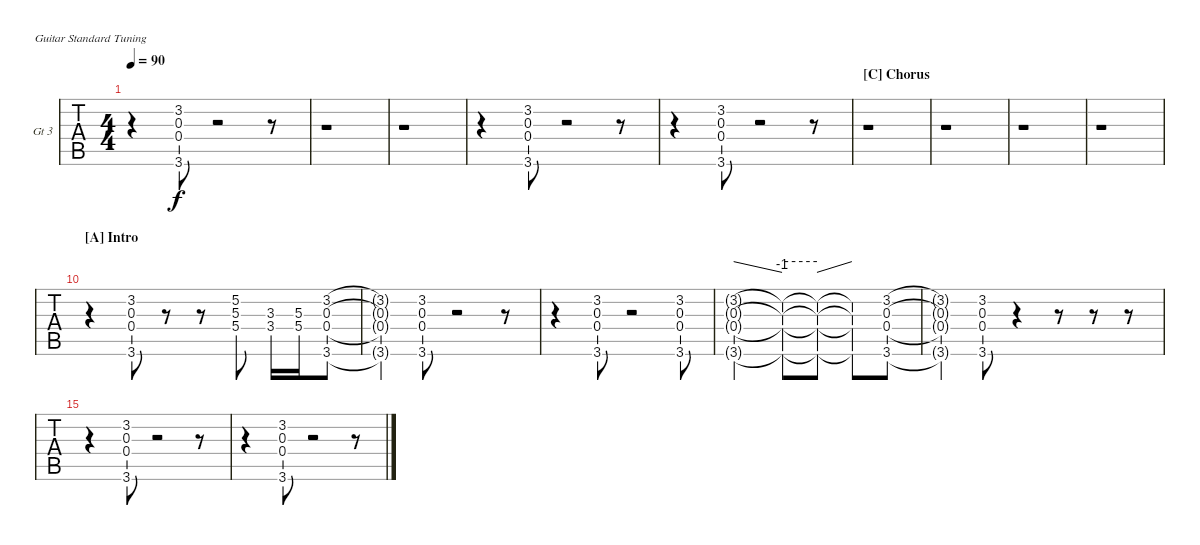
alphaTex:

\bracketExtendMode nobrackets
\firstSystemTrackNameOrientation horizontal
\otherSystemsTrackNameOrientation horizontal
\defaultBarNumberDisplay FirstOfSystem
\track ("Guitar 3" "Gt 3") {instrument distortionguitar}
\staff {tabs}
\tuning (E4 B3 G3 D3 A2 E2)
\ts (4 4)
\tempo 90
\clef g2
\ks c
r.4{dy f} (3.2 0.3 0.4 3.6).8 r.2 r.8 |
r.1 |
r.1 |
r.4 (3.2 0.3 0.4 3.6).8 r.2 r.8 |
r.4 (3.2 0.3 0.4 3.6).8 r.2 r.8 |
\section ("C" "Chorus")
r.1 |
r.1 |
r.1 |
r.1 |
\section ("A" "Intro")
r.4 (3.2 0.3 0.4 3.6).8 r.8 r.8 (5.2 5.3 5.4).8 (3.3 3.4).16 (5.3 5.4).16 (3.2 0.3 0.4 3.6).8 |
(0.4{t} 0.3{t} 3.2{t} 3.6{t}).4 (3.2 0.3 0.4 3.6).8 r.2 r.8 |
r.4 (3.2 0.3 0.4 3.6).8 r.2 (3.2 0.3 0.4 3.6).8 |
(3.2{g} 0.3{g} 0.4{g} 3.6{g}).2{tbe (dive default 0 0 45 -4)} (3.2{t} 0.3{t} 0.4{t} 3.6{t}).8{tbe (hold default 0 0 60 0)} (0.3{t} 0.4{t} 3.2{t} 3.6{t}).8{tbe (dive default 0 -4 45 0)} (0.3{t} 3.2{t} 0.4{t} 3.6{t}).8 (3.2 0.3 0.4 3.6).8 |
(3.2{t} 0.3{t} 0.4{t} 3.6{t}).4 (3.2 0.3 0.4 3.6).8 r.4 r.8 r.8 r.8 |
r.4 (3.2 0.3 0.4 3.6).8 r.2 r.8 |
r.4 (3.2 0.3 0.4 3.6).8 r.2 r.8
